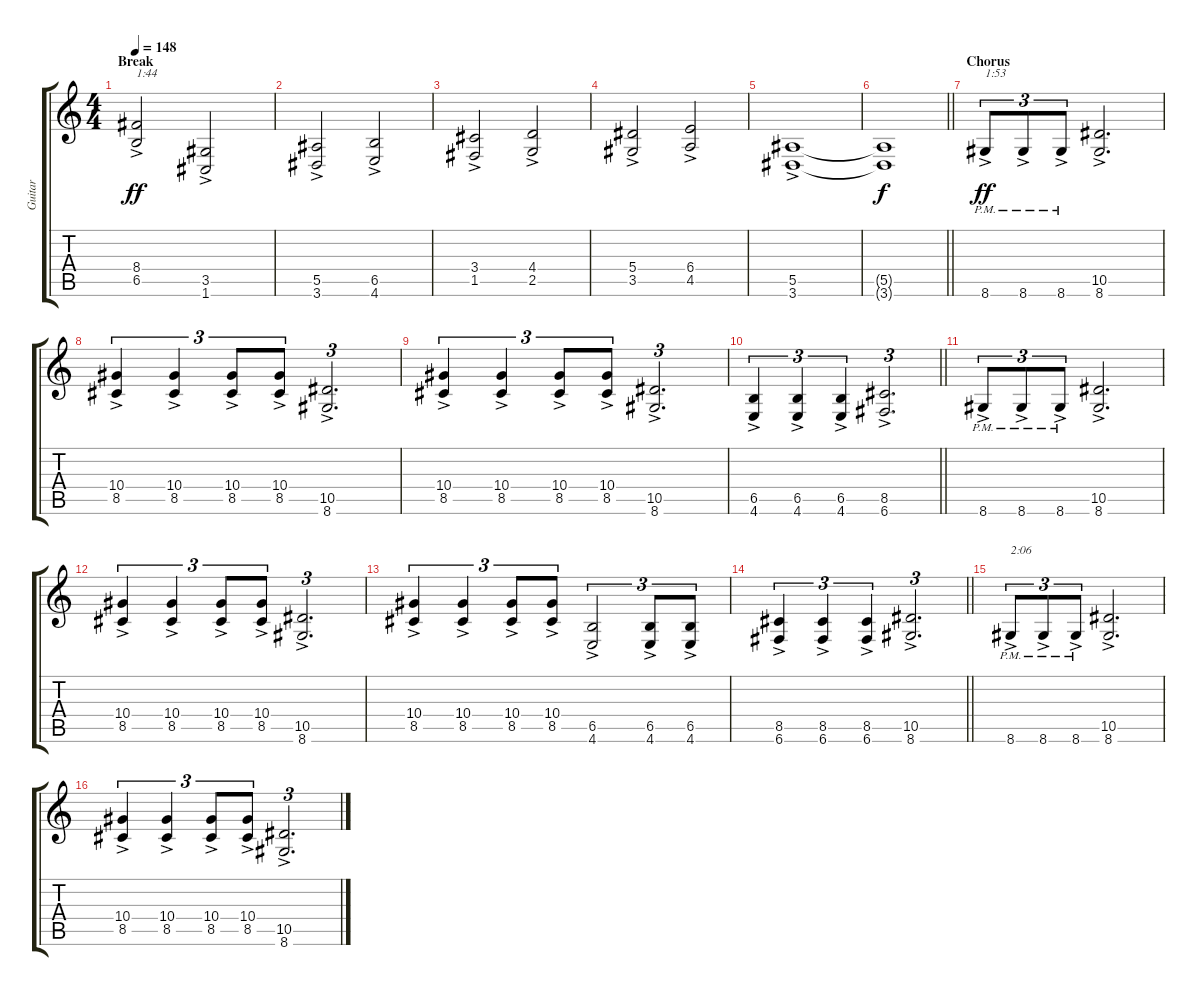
\track ("Guitar" "Guitar") {instrument distortionguitar}
\staff {score tabs}
\tuning (C4 G3 Eb3 Bb2 F2 C2) {hide}
\ts (4 4)
\section ("" "Break")
\tempo 148
\clef g2
\ks c
(8.4{ac} 6.5{ac}).2{txt "1:44" dy ff} (3.5{ac} 1.6{ac}).2 |
(5.5{ac} 3.6{ac}).2 (6.5{ac} 4.6{ac}).2 |
(3.4{ac} 1.5{ac}).2 (4.4{ac} 2.5{ac}).2 |
(5.4{ac} 3.5{ac}).2 (6.4{ac} 4.5{ac}).2 |
(5.5{ac} 3.6{ac}).1 |
\barLineRight lightlight
(5.5{t} 3.6{t}).1{dy f} |
\section ("" "Chorus")
8.6{ac pm}.8{tu (3 2) txt "1:53" dy ff} 8.6{ac pm}.8{tu (3 2)} 8.6{ac pm}.8{tu (3 2)} (10.5{ac} 8.6{ac}).2{d} |
(10.4{ac} 8.5{ac}).4{tu (3 2)} (10.4{ac} 8.5{ac}).4{tu (3 2)} (10.4{ac} 8.5{ac}).8{tu (3 2)} (10.4{ac} 8.5{ac}).8{tu (3 2)} (10.5{ac} 8.6{ac}).2{d tu (3 2)} |
(10.4{ac} 8.5{ac}).4{tu (3 2)} (10.4{ac} 8.5{ac}).4{tu (3 2)} (10.4{ac} 8.5{ac}).8{tu (3 2)} (10.4{ac} 8.5{ac}).8{tu (3 2)} (10.5{ac} 8.6{ac}).2{d tu (3 2)} |
\barLineRight lightlight
(6.5{ac} 4.6{ac}).4{tu (3 2)} (6.5{ac} 4.6{ac}).4{tu (3 2)} (6.5{ac} 4.6{ac}).4{tu (3 2)} (8.5{ac} 6.6{ac}).2{d tu (3 2)} |
\section ("" "")
8.6{ac pm}.8{tu (3 2)} 8.6{ac pm}.8{tu (3 2)} 8.6{ac pm}.8{tu (3 2)} (10.5{ac} 8.6{ac}).2{d} |
(10.4{ac} 8.5{ac}).4{tu (3 2)} (10.4{ac} 8.5{ac}).4{tu (3 2)} (10.4{ac} 8.5{ac}).8{tu (3 2)} (10.4{ac} 8.5{ac}).8{tu (3 2)} (10.5{ac} 8.6{ac}).2{d tu (3 2)} |
(10.4{ac} 8.5{ac}).4{tu (3 2)} (10.4{ac} 8.5{ac}).4{tu (3 2)} (10.4{ac} 8.5{ac}).8{tu (3 2)} (10.4{ac} 8.5{ac}).8{tu (3 2)} (6.5 4.6{ac}).2{tu (3 2)} (6.5{ac} 4.6{ac}).8{tu (3 2)} (6.5{ac} 4.6{ac}).8{tu (3 2)} |
\barLineRight lightlight
(8.5{ac} 6.6{ac}).4{tu (3 2)} (8.5{ac} 6.6{ac}).4{tu (3 2)} (8.5{ac} 6.6{ac}).4{tu (3 2)} (10.5{ac} 8.6{ac}).2{d tu (3 2)} |
\section ("" "")
8.6{ac pm}.8{tu (3 2) txt "2:06"} 8.6{ac pm}.8{tu (3 2)} 8.6{ac pm}.8{tu (3 2)} (10.5{ac} 8.6{ac}).2{d} |
(10.4{ac} 8.5{ac}).4{tu (3 2)} (10.4{ac} 8.5{ac}).4{tu (3 2)} (10.4{ac} 8.5{ac}).8{tu (3 2)} (10.4{ac} 8.5{ac}).8{tu (3 2)} (10.5{ac} 8.6{ac}).2{d tu (3 2)}
